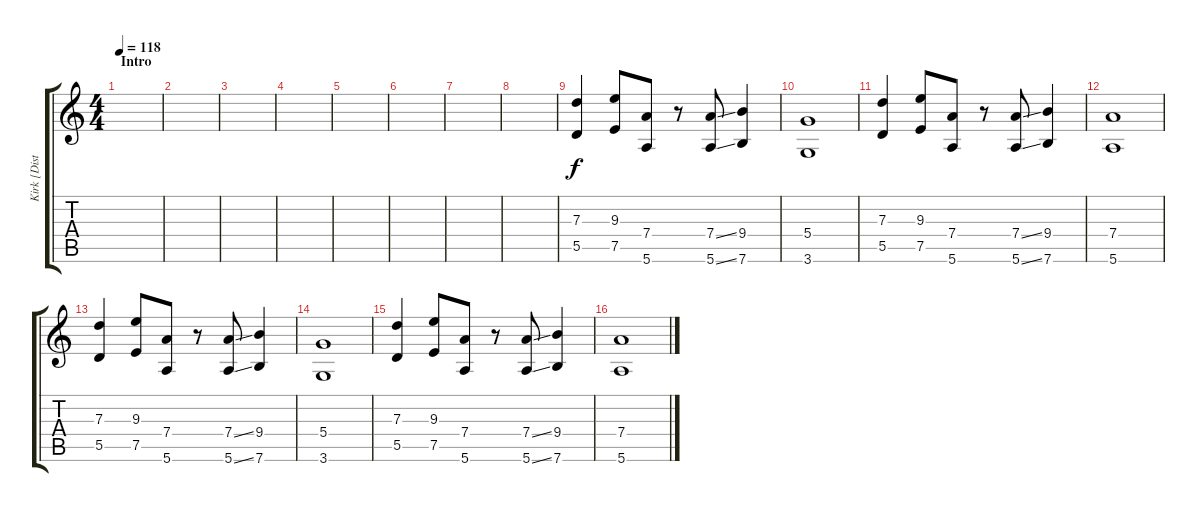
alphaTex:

\track ("Kirk [Distortion]" "Kirk [Dist") {instrument distortionguitar}
\staff {score tabs}
\tuning (E4 B3 G3 D3 A2 E2) {hide}
\ts (4 4)
\section ("" "Intro")
\tempo 118
\clef g2
\ks c
|
|
|
|
|
|
|
|
(7.3 5.5).4 (9.3 7.5).8 (7.4 5.6).8 r.8 (7.4{ss} 5.6{ss}).8 (9.4 7.6).4 |
(5.4 3.6).1 |
(7.3 5.5).4 (9.3 7.5).8 (7.4 5.6).8 r.8 (7.4{ss} 5.6{ss}).8 (9.4 7.6).4 |
(7.4 5.6).1 |
(7.3 5.5).4 (9.3 7.5).8 (7.4 5.6).8 r.8 (7.4{ss} 5.6{ss}).8 (9.4 7.6).4 |
(5.4 3.6).1 |
(7.3 5.5).4 (9.3 7.5).8 (7.4 5.6).8 r.8 (7.4{ss} 5.6{ss}).8 (9.4 7.6).4 |
(7.4 5.6).1
